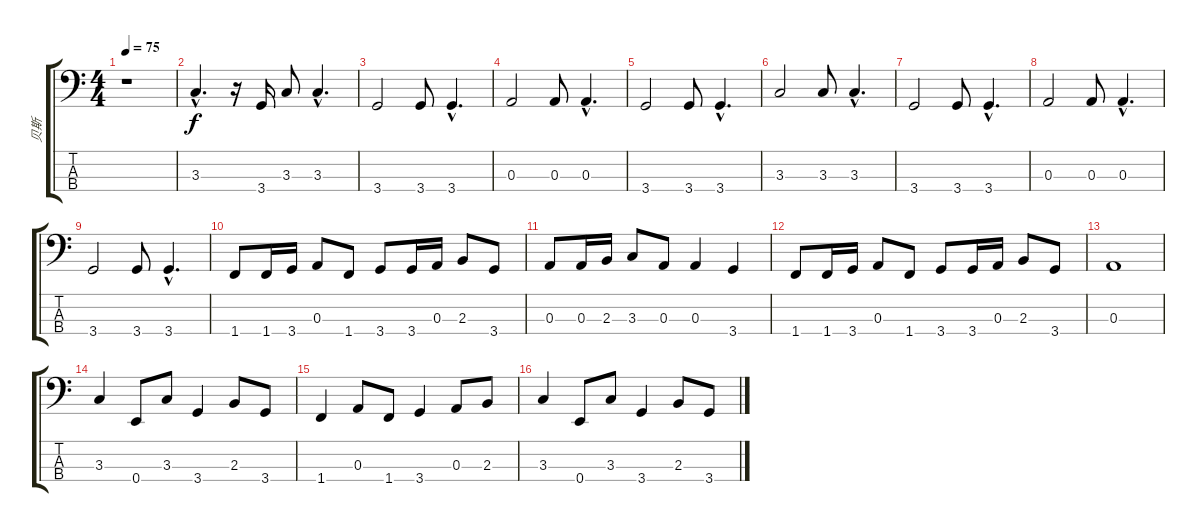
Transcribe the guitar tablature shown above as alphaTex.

\track ("贝斯" "贝斯") {instrument electricbassfinger}
\staff {score tabs}
\tuning (G2 D2 A1 E1) {hide}
\ts (4 4)
\tempo 75
\clef f4
\ks c
r.1{dy f} |
3.3{hac}.4{d} r.16 3.4.16 3.3.8 3.3{hac}.4{d} |
3.4.2 3.4.8 3.4{hac}.4{d} |
0.3.2 0.3.8 0.3{hac}.4{d} |
3.4.2 3.4.8 3.4{hac}.4{d} |
3.3.2 3.3.8 3.3{hac}.4{d} |
3.4.2 3.4.8 3.4{hac}.4{d} |
0.3.2 0.3.8 0.3{hac}.4{d} |
3.4.2 3.4.8 3.4{hac}.4{d} |
1.4.8 1.4.16 3.4.16 0.3.8 1.4.8 3.4.8 3.4.16 0.3.16 2.3.8 3.4.8 |
0.3.8 0.3.16 2.3.16 3.3.8 0.3.8 0.3.4 3.4.4 |
1.4.8 1.4.16 3.4.16 0.3.8 1.4.8 3.4.8 3.4.16 0.3.16 2.3.8 3.4.8 |
0.3.1 |
3.3.4 0.4.8 3.3.8 3.4.4 2.3.8 3.4.8 |
1.4.4 0.3.8 1.4.8 3.4.4 0.3.8 2.3.8 |
3.3.4 0.4.8 3.3.8 3.4.4 2.3.8 3.4.8
